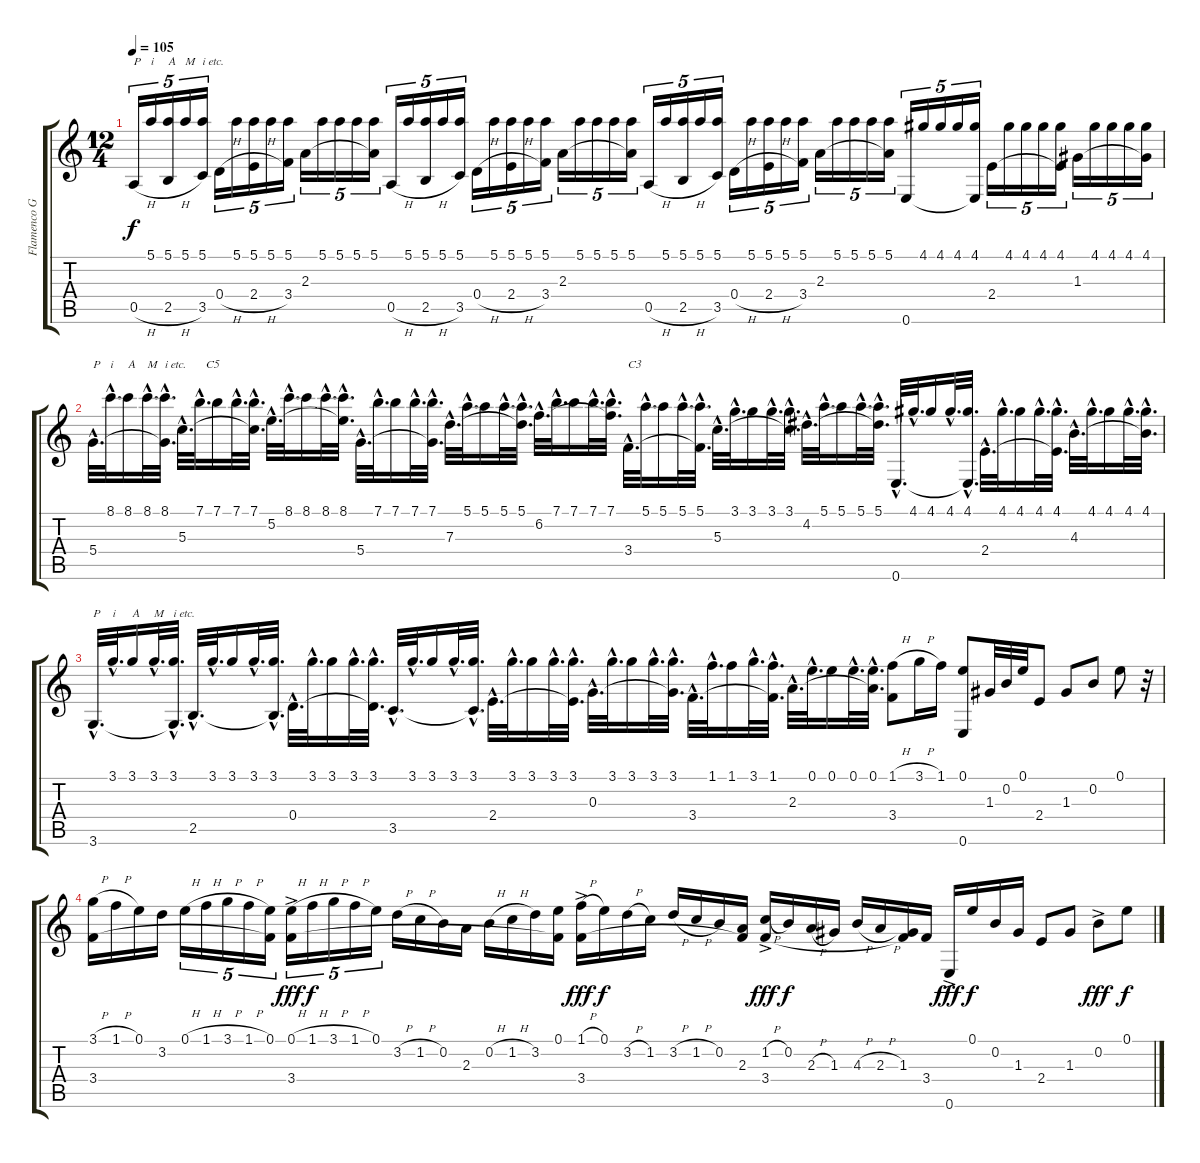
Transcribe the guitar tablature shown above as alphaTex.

\track ("Flamenco Guitar" "Flamenco G") {instrument acousticguitarnylon}
\staff {score tabs}
\tuning (E4 B3 G3 D3 A2 E2) {hide}
\ts (12 4)
\tempo 105
\clef g2
\ks c
0.5{h}.16{tu (5 4) txt "P" dy f} 5.1.16{tu (5 4) txt "i"} (5.1 2.5{h}).16{tu (5 4) txt "A"} 5.1.16{tu (5 4) txt "M"} (5.1 3.5).16{tu (5 4) txt "i etc."} 0.4{h}.16{tu (5 4)} 5.1.16{tu (5 4)} (5.1 2.4{h}).16{tu (5 4)} 5.1.16{tu (5 4)} (5.1 3.4).16{tu (5 4)} 2.3.16{tu (5 4)} 5.1.16{tu (5 4)} 5.1.16{tu (5 4)} 5.1.16{tu (5 4)} (5.1 2.3{t}).16{tu (5 4)} 0.5{h}.16{tu (5 4)} 5.1.16{tu (5 4)} (5.1 2.5{h}).16{tu (5 4)} 5.1.16{tu (5 4)} (5.1 3.5).16{tu (5 4)} 0.4{h}.16{tu (5 4)} 5.1.16{tu (5 4)} (5.1 2.4{h}).16{tu (5 4)} 5.1.16{tu (5 4)} (5.1 3.4).16{tu (5 4)} 2.3.16{tu (5 4)} 5.1.16{tu (5 4)} 5.1.16{tu (5 4)} 5.1.16{tu (5 4)} (5.1 2.3{t}).16{tu (5 4)} 0.5{h}.16{tu (5 4)} 5.1.16{tu (5 4)} (5.1 2.5{h}).16{tu (5 4)} 5.1.16{tu (5 4)} (5.1 3.5).16{tu (5 4)} 0.4{h}.16{tu (5 4)} 5.1.16{tu (5 4)} (5.1 2.4{h}).16{tu (5 4)} 5.1.16{tu (5 4)} (5.1 3.4).16{tu (5 4)} 2.3.16{tu (5 4)} 5.1.16{tu (5 4)} 5.1.16{tu (5 4)} 5.1.16{tu (5 4)} (5.1 2.3{t}).16{tu (5 4)} 0.6.16{tu (5 4)} 4.1.16{tu (5 4)} 4.1.16{tu (5 4)} 4.1.16{tu (5 4)} (4.1 0.6{t}).16{tu (5 4)} 2.4.16{tu (5 4)} 4.1.16{tu (5 4)} 4.1.16{tu (5 4)} 4.1.16{tu (5 4)} (4.1 2.4{t}).16{tu (5 4)} 1.3.16{tu (5 4)} 4.1.16{tu (5 4)} 4.1.16{tu (5 4)} 4.1.16{tu (5 4)} (4.1 1.3{t}).16{tu (5 4)} |
5.4{hac}.32{d txt "P"} 8.1{hac}.32{d txt "i"} 8.1.16{txt "A"} 8.1{hac}.32{d txt "M"} (8.1{hac} 5.4{hac t}).32{d txt "i etc."} 5.3{hac}.32{d txt "        C5"} 7.1{hac}.32{d} 7.1.16 7.1{hac}.32{d} (7.1{hac} 5.3{hac t}).32{d} 5.2{hac}.32{d} 8.1{hac}.32{d} 8.1.16 8.1{hac}.32{d} (8.1{hac} 5.2{hac t}).32{d} 5.4{hac}.32{d} 7.1{hac}.32{d} 7.1.16 7.1{hac}.32{d} (7.1{hac} 5.4{hac t}).32{d} 7.3{hac}.32{d} 5.1{hac}.32{d} 5.1.16 5.1{hac}.32{d} (5.1{hac} 7.3{hac t}).32{d} 6.2{hac}.32{d} 7.1{hac}.32{d} 7.1.16 7.1{hac}.32{d} (7.1{hac} 6.2{hac t}).32{d} 3.4{hac}.32{d txt "C3"} 5.1{hac}.32{d} 5.1.16 5.1{hac}.32{d} (5.1{hac} 3.4{hac t}).32{d} 5.3{hac}.32{d} 3.1{hac}.32{d} 3.1.16 3.1{hac}.32{d} (3.1{hac} 5.3{hac t}).32{d} 4.2{hac}.32{d} 5.1{hac}.32{d} 5.1.16 5.1{hac}.32{d} (5.1{hac} 4.2{hac t}).32{d} 0.6{hac}.32{d} 4.1{hac}.32{d} 4.1.16 4.1{hac}.32{d} (4.1{hac} 0.6{hac t}).32{d} 2.4{hac}.32{d} 4.1{hac}.32{d} 4.1.16 4.1{hac}.32{d} (4.1{hac} 2.4{hac t}).32{d} 4.3{hac}.32{d} 4.1{hac}.32{d} 4.1.16 4.1{hac}.32{d} (4.1{hac} 4.3{hac t}).32{d} |
3.6{hac}.32{d txt "P"} 3.1{hac}.32{d txt "i"} 3.1.16{txt "A"} 3.1{hac}.32{d txt "M"} (3.1{hac} 3.6{hac t}).32{d txt "i etc."} 2.5{hac}.32{d} 3.1{hac}.32{d} 3.1.16 3.1{hac}.32{d} (3.1{hac} 2.5{hac t}).32{d} 0.4{hac}.32{d} 3.1{hac}.32{d} 3.1.16 3.1{hac}.32{d} (3.1{hac} 0.4{hac t}).32{d} 3.5{hac}.32{d} 3.1{hac}.32{d} 3.1.16 3.1{hac}.32{d} (3.1{hac} 3.5{hac t}).32{d} 2.4{hac}.32{d} 3.1{hac}.32{d} 3.1.16 3.1{hac}.32{d} (3.1{hac} 2.4{hac t}).32{d} 0.3{hac}.32{d} 3.1{hac}.32{d} 3.1.16 3.1{hac}.32{d} (3.1{hac} 0.3{hac t}).32{d} 3.4{hac}.32{d} 1.1{hac}.32{d} 1.1.16 3.1{hac}.32{d} (1.1{hac} 3.4{hac t}).32{d} 2.3{hac}.32{d} 0.1{hac}.32{d} 0.1.16 0.1{hac}.32{d} (0.1{hac} 2.3{hac t}).32{d} (1.1{h} 3.4).8 3.1{h}.16 1.1.16 (0.1 0.6).8 1.3.32 0.2.32 0.1.32 2.4.8 1.3.8 0.2.8 0.1.8 r.32 |
(3.1{h} 3.4).16 1.1{h}.16 0.1.16 3.2.16 0.1{h}.16{tu (5 4)} 1.1{h}.16{tu (5 4)} 3.1{h}.16{tu (5 4)} 1.1{h}.16{tu (5 4)} (0.1 3.4{t}).16{tu (5 4)} (0.1{h ac} 3.4).16{tu (5 4) dy fff} 1.1{h}.16{tu (5 4) dy f} 3.1{h}.16{tu (5 4)} 1.1{h}.16{tu (5 4)} 0.1.16{tu (5 4)} 3.2{h}.16 1.2{h}.16 0.2.16 2.3.16 0.2{h}.16 1.2{h}.16 3.2.16 (0.1 3.4{t}).16 (1.1{h ac} 3.4).16{dy fff} 0.1.16{dy f} 3.2{h}.16 1.2.16 3.2{h}.16 1.2{h}.16 0.2.16 (2.3 3.4{t}).16 (1.2{h ac} 3.4).16{dy fff} 0.2.16{dy f} 2.3{h}.16 1.3.16 4.3{h}.16 2.3{h}.16 (1.3 3.4{t}).16 3.4.16 0.6{ac}.16{dy fff} 0.1.16{dy f} 0.2.16 1.3.16 2.4.8 1.3.8 0.2{ac}.8{dy fff} 0.1.8{dy f}
